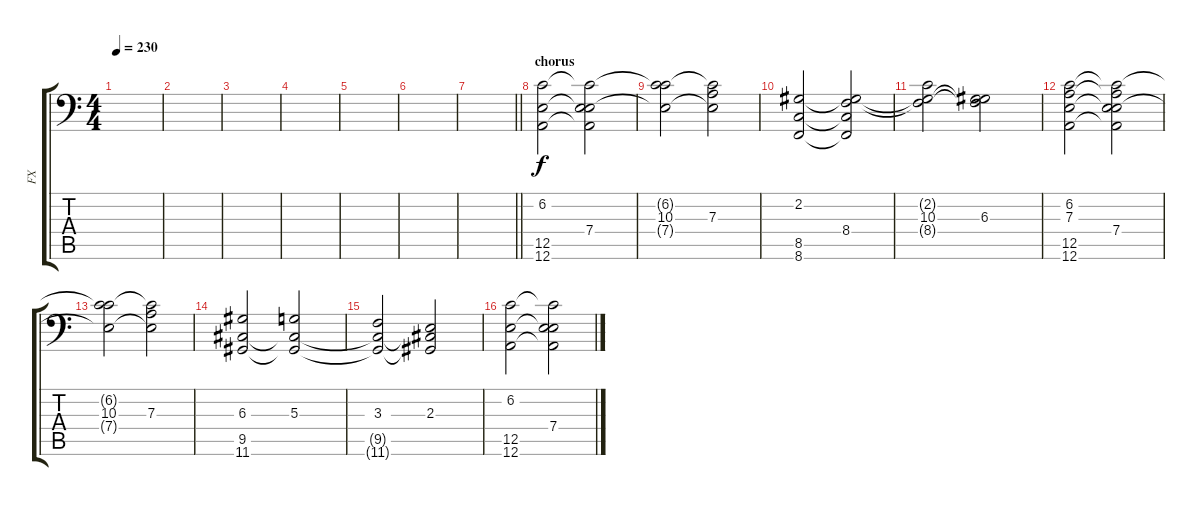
\track ("FX" "FX") {instrument stringensemble1}
\staff {score tabs}
\tuning (B3 Gb3 D3 A2 E2 A1) {hide}
\ts (4 4)
\tempo 230
\clef f4
\ks c
|
|
|
|
|
|
\barLineRight lightlight
|
\section ("" "chorus")
(6.2 12.5 12.6).2 (6.2{t} 7.4 12.5{t} 12.6{t}).2 |
(6.2{t} 10.3 7.4{t}).2 (6.2{t} 7.3 7.4{t}).2 |
(2.2 8.5 8.6).2 (2.2{t} 8.4 8.5{t} 8.6{t}).2 |
(2.2{t} 10.3 8.4{t}).2 (2.2{t} 6.3 8.4{t}).2 |
(6.2 7.3 12.5 12.6).2 (6.2{t} 7.3{t} 7.4 12.5{t} 12.6{t}).2 |
(6.2{t} 10.3 7.4{t}).2 (6.2{t} 7.3 7.4{t}).2 |
(6.3 9.5 11.6).2 (5.3 9.5{t} 11.6{t}).2 |
(3.3 9.5{t} 11.6{t}).2 (2.3 9.5{t} 11.6{t}).2 |
(6.2 12.5 12.6).2 (6.2{t} 7.4 12.5{t} 12.6{t}).2
